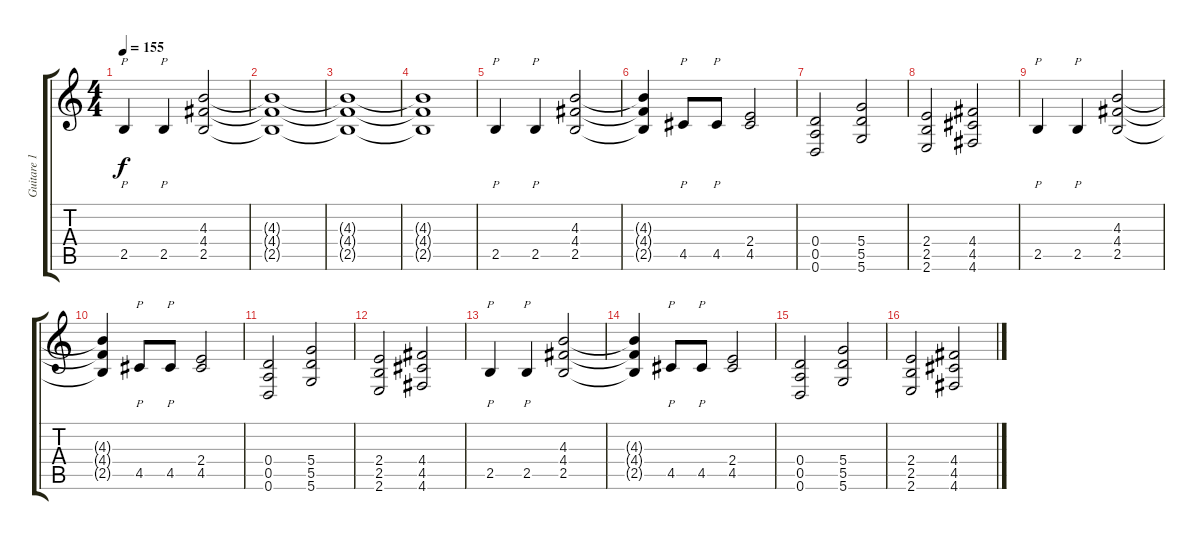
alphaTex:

\track ("Guitare 1" "Guitare 1") {instrument distortionguitar}
\staff {score tabs}
\tuning (E4 B3 G3 D3 A2 D2) {hide}
\ts (4 4)
\tempo 155
\clef g2
\ks c
2.5.4{p dy f} 2.5.4{p} (4.3 4.4 2.5).2 |
(4.3{t} 4.4{t} 2.5{t}).1 |
(4.3{t} 4.4{t} 2.5{t}).1 |
(4.3{t} 4.4{t} 2.5{t}).1 |
2.5.4{p} 2.5.4{p} (4.3 4.4 2.5).2 |
(4.3{t} 4.4{t} 2.5{t}).4 4.5.8{p} 4.5.8{p} (2.4 4.5).2 |
(0.4 0.5 0.6).2 (5.4 5.5 5.6).2 |
(2.4 2.5 2.6).2 (4.4 4.5 4.6).2 |
2.5.4{p} 2.5.4{p} (4.3 4.4 2.5).2 |
(4.3{t} 4.4{t} 2.5{t}).4 4.5.8{p} 4.5.8{p} (2.4 4.5).2 |
(0.4 0.5 0.6).2 (5.4 5.5 5.6).2 |
(2.4 2.5 2.6).2 (4.4 4.5 4.6).2 |
2.5.4{p} 2.5.4{p} (4.3 4.4 2.5).2 |
(4.3{t} 4.4{t} 2.5{t}).4 4.5.8{p} 4.5.8{p} (2.4 4.5).2 |
(0.4 0.5 0.6).2 (5.4 5.5 5.6).2 |
(2.4 2.5 2.6).2 (4.4 4.5 4.6).2
